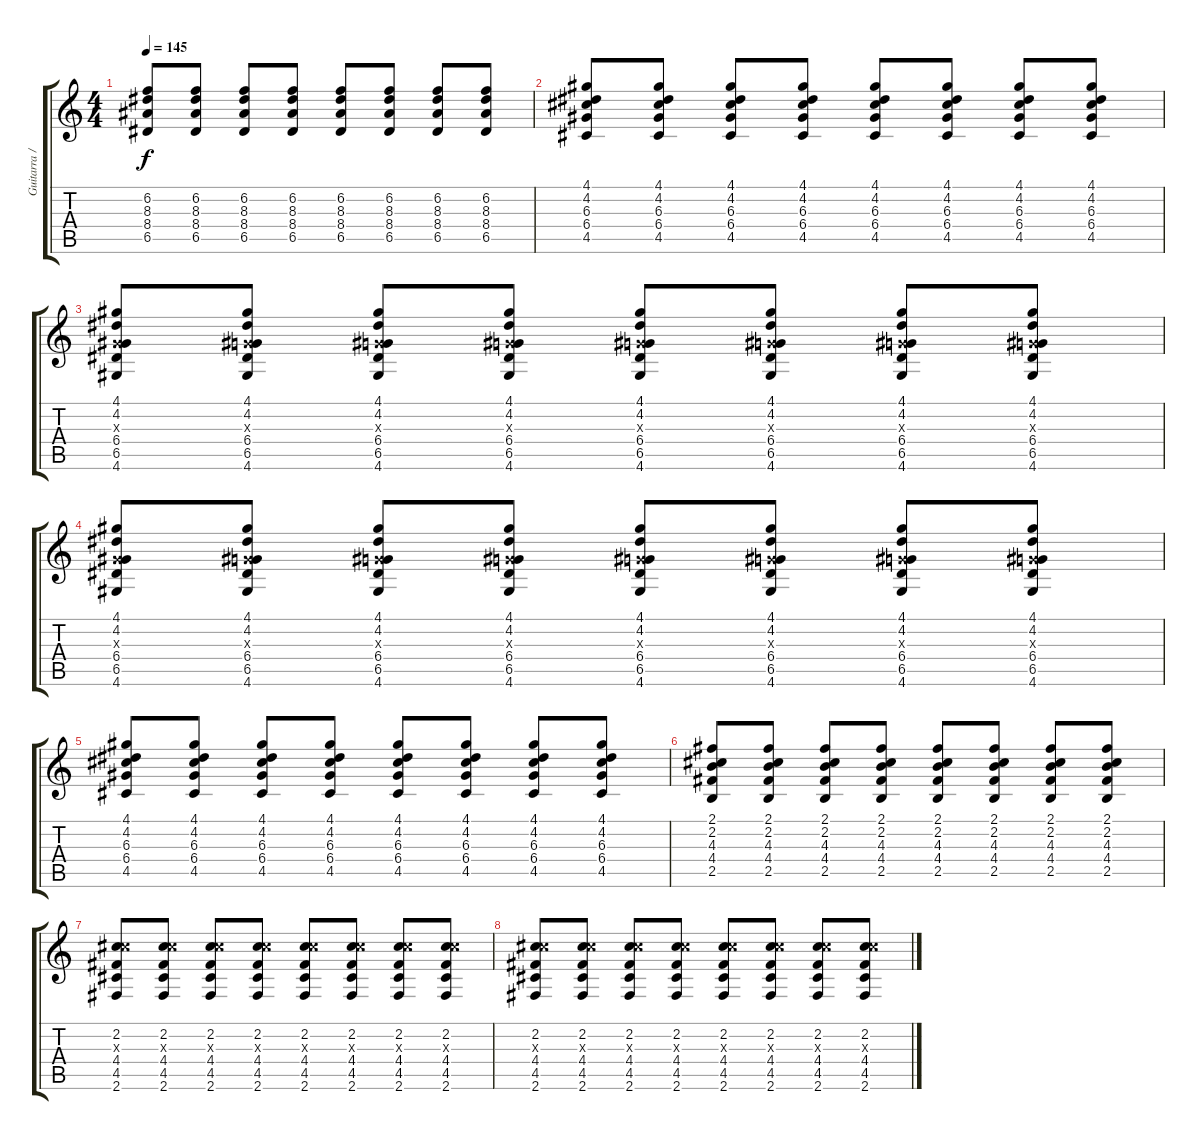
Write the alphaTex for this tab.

\track ("Guitarra / Violão" "Guitarra /") {instrument acousticguitarsteel}
\staff {score tabs}
\tuning (E4 B3 G3 D3 A2 E2) {hide}
\ts (4 4)
\tempo 145
\clef g2
\ks c
(6.2 8.3 8.4 6.5).8{dy f volume 11 instrument acousticguitarsteel} (6.2 8.3 8.4 6.5).8 (6.2 8.3 8.4 6.5).8 (6.2 8.3 8.4 6.5).8 (6.2 8.3 8.4 6.5).8 (6.2 8.3 8.4 6.5).8 (6.2 8.3 8.4 6.5).8 (6.2 8.3 8.4 6.5).8 |
(4.1 4.2 6.3 6.4 4.5).8 (4.1 4.2 6.3 6.4 4.5).8 (4.1 4.2 6.3 6.4 4.5).8 (4.1 4.2 6.3 6.4 4.5).8 (4.1 4.2 6.3 6.4 4.5).8 (4.1 4.2 6.3 6.4 4.5).8 (4.1 4.2 6.3 6.4 4.5).8 (4.1 4.2 6.3 6.4 4.5).8 |
(4.1 4.2 0.3{x} 6.4 6.5 4.6).8 (4.1 4.2 0.3{x} 6.4 6.5 4.6).8 (4.1 4.2 0.3{x} 6.4 6.5 4.6).8 (4.1 4.2 0.3{x} 6.4 6.5 4.6).8 (4.1 4.2 0.3{x} 6.4 6.5 4.6).8 (4.1 4.2 0.3{x} 6.4 6.5 4.6).8 (4.1 4.2 0.3{x} 6.4 6.5 4.6).8 (4.1 4.2 0.3{x} 6.4 6.5 4.6).8 |
(4.1 4.2 0.3{x} 6.4 6.5 4.6).8 (4.1 4.2 0.3{x} 6.4 6.5 4.6).8 (4.1 4.2 0.3{x} 6.4 6.5 4.6).8 (4.1 4.2 0.3{x} 6.4 6.5 4.6).8 (4.1 4.2 0.3{x} 6.4 6.5 4.6).8 (4.1 4.2 0.3{x} 6.4 6.5 4.6).8 (4.1 4.2 0.3{x} 6.4 6.5 4.6).8 (4.1 4.2 0.3{x} 6.4 6.5 4.6).8 |
(4.1 4.2 6.3 6.4 4.5).8{volume 10 instrument distortionguitar} (4.1 4.2 6.3 6.4 4.5).8 (4.1 4.2 6.3 6.4 4.5).8 (4.1 4.2 6.3 6.4 4.5).8 (4.1 4.2 6.3 6.4 4.5).8 (4.1 4.2 6.3 6.4 4.5).8 (4.1 4.2 6.3 6.4 4.5).8 (4.1 4.2 6.3 6.4 4.5).8 |
(2.1 2.2 4.3 4.4 2.5).8 (2.1 2.2 4.3 4.4 2.5).8 (2.1 2.2 4.3 4.4 2.5).8 (2.1 2.2 4.3 4.4 2.5).8 (2.1 2.2 4.3 4.4 2.5).8 (2.1 2.2 4.3 4.4 2.5).8 (2.1 2.2 4.3 4.4 2.5).8 (2.1 2.2 4.3 4.4 2.5).8 |
(2.2 6.3{x} 4.4 4.5 2.6).8 (2.2 6.3{x} 4.4 4.5 2.6).8 (2.2 6.3{x} 4.4 4.5 2.6).8 (2.2 6.3{x} 4.4 4.5 2.6).8 (2.2 6.3{x} 4.4 4.5 2.6).8 (2.2 6.3{x} 4.4 4.5 2.6).8 (2.2 6.3{x} 4.4 4.5 2.6).8 (2.2 6.3{x} 4.4 4.5 2.6).8 |
(2.2 6.3{x} 4.4 4.5 2.6).8 (2.2 6.3{x} 4.4 4.5 2.6).8 (2.2 6.3{x} 4.4 4.5 2.6).8 (2.2 6.3{x} 4.4 4.5 2.6).8 (2.2 6.3{x} 4.4 4.5 2.6).8 (2.2 6.3{x} 4.4 4.5 2.6).8 (2.2 6.3{x} 4.4 4.5 2.6).8 (2.2 6.3{x} 4.4 4.5 2.6).8
